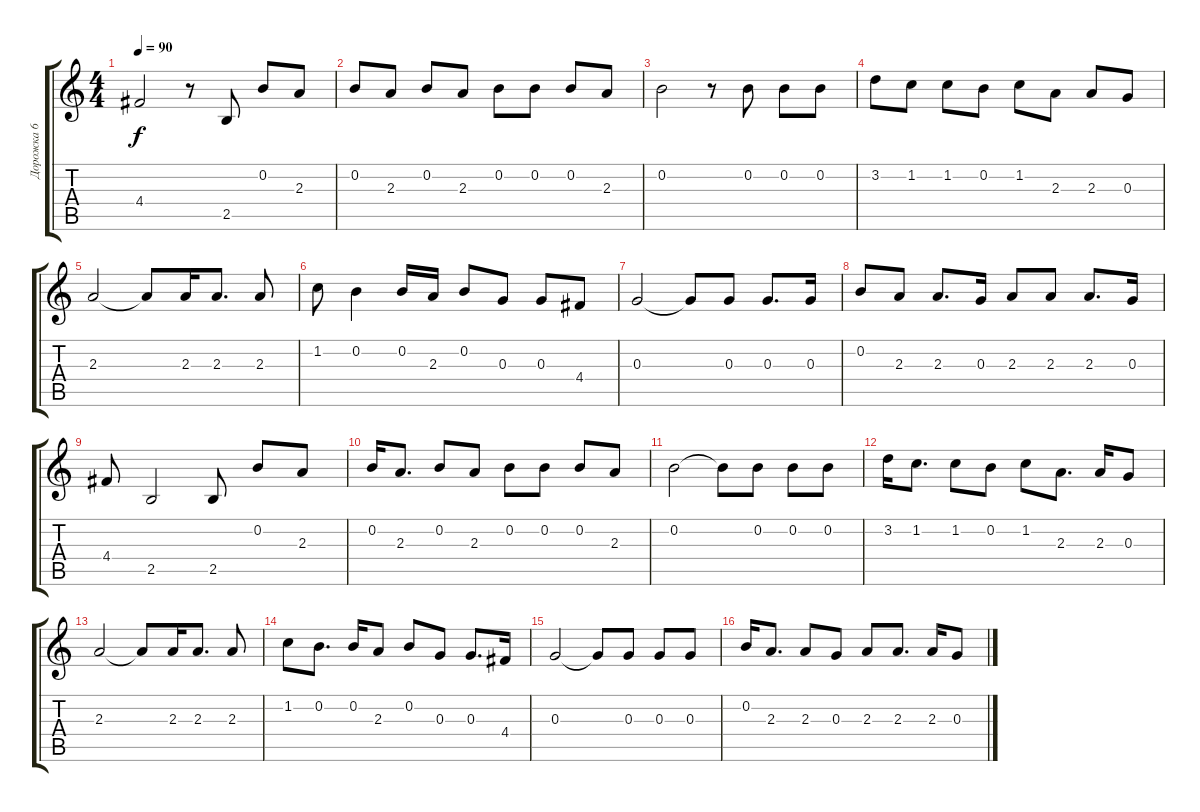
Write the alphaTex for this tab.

\track ("Дорожка 6" "Дорожка 6") {instrument acousticguitarnylon}
\staff {score tabs}
\tuning (E4 B3 G3 D3 A2 E2) {hide}
\ts (4 4)
\tempo 90
\clef g2
\ks aminor
4.4.2{dy f} r.8 2.5.8 0.2.8 2.3.8 |
0.2.8 2.3.8 0.2.8 2.3.8 0.2.8 0.2.8 0.2.8 2.3.8 |
0.2.2 r.8 0.2.8 0.2.8 0.2.8 |
3.2.8 1.2.8 1.2.8 0.2.8 1.2.8 2.3.8 2.3.8 0.3.8 |
2.3.2 2.3{t}.8 2.3.16 2.3.8{d} 2.3.8 |
1.2.8 0.2.4 0.2.16 2.3.16 0.2.8 0.3.8 0.3.8 4.4.8 |
0.3.2 0.3{t}.8 0.3.8 0.3.8{d} 0.3.16 |
0.2.8 2.3.8 2.3.8{d} 0.3.16 2.3.8 2.3.8 2.3.8{d} 0.3.16 |
4.4.8 2.5.2 2.5.8 0.2.8 2.3.8 |
0.2.16 2.3.8{d} 0.2.8 2.3.8 0.2.8 0.2.8 0.2.8 2.3.8 |
0.2.2 0.2{t}.8 0.2.8 0.2.8 0.2.8 |
3.2.16 1.2.8{d} 1.2.8 0.2.8 1.2.8 2.3.8{d} 2.3.16 0.3.8 |
2.3.2 2.3{t}.8 2.3.16 2.3.8{d} 2.3.8 |
1.2.8 0.2.8{d} 0.2.16 2.3.8 0.2.8 0.3.8 0.3.8{d} 4.4.16 |
0.3.2 0.3{t}.8 0.3.8 0.3.8 0.3.8 |
0.2.16 2.3.8{d} 2.3.8 0.3.8 2.3.8 2.3.8{d} 2.3.16 0.3.8
